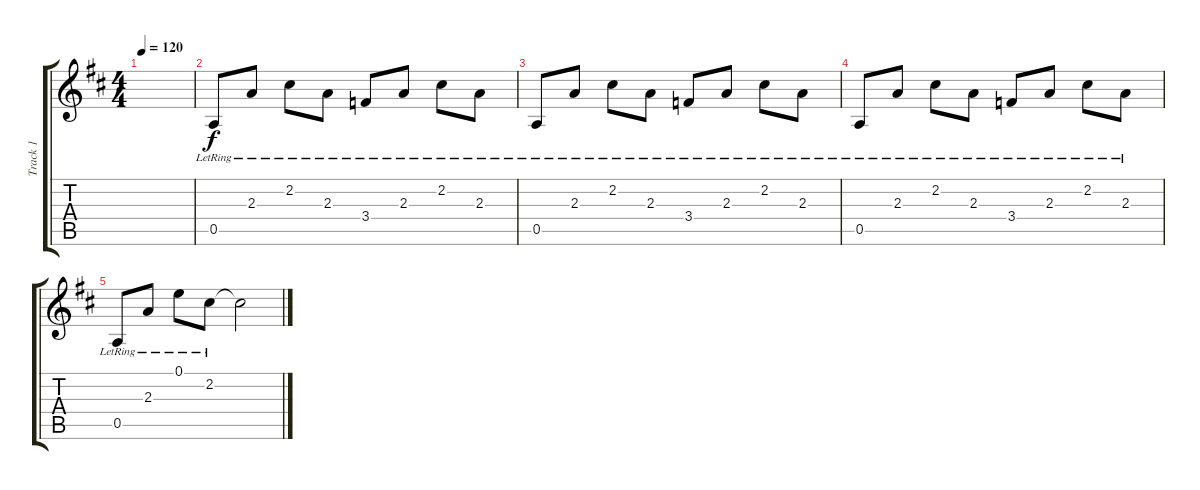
\track ("Track 1" "Track 1") {instrument acousticguitarsteel}
\staff {score tabs}
\tuning (E4 B3 G3 D3 A2 D2) {hide}
\ts (4 4)
\tempo 120
\clef g2
\ks d
|
0.5{lr}.8 2.3{lr}.8 2.2{lr}.8 2.3{lr}.8 3.4{lr}.8 2.3{lr}.8 2.2{lr}.8 2.3{lr}.8 |
0.5{lr}.8 2.3{lr}.8 2.2{lr}.8 2.3{lr}.8 3.4{lr}.8 2.3{lr}.8 2.2{lr}.8 2.3{lr}.8 |
0.5{lr}.8 2.3{lr}.8 2.2{lr}.8 2.3{lr}.8 3.4{lr}.8 2.3{lr}.8 2.2{lr}.8 2.3{lr}.8 |
0.5{lr}.8 2.3{lr}.8 0.1{lr}.8 2.2{lr}.8 2.2{t}.2
